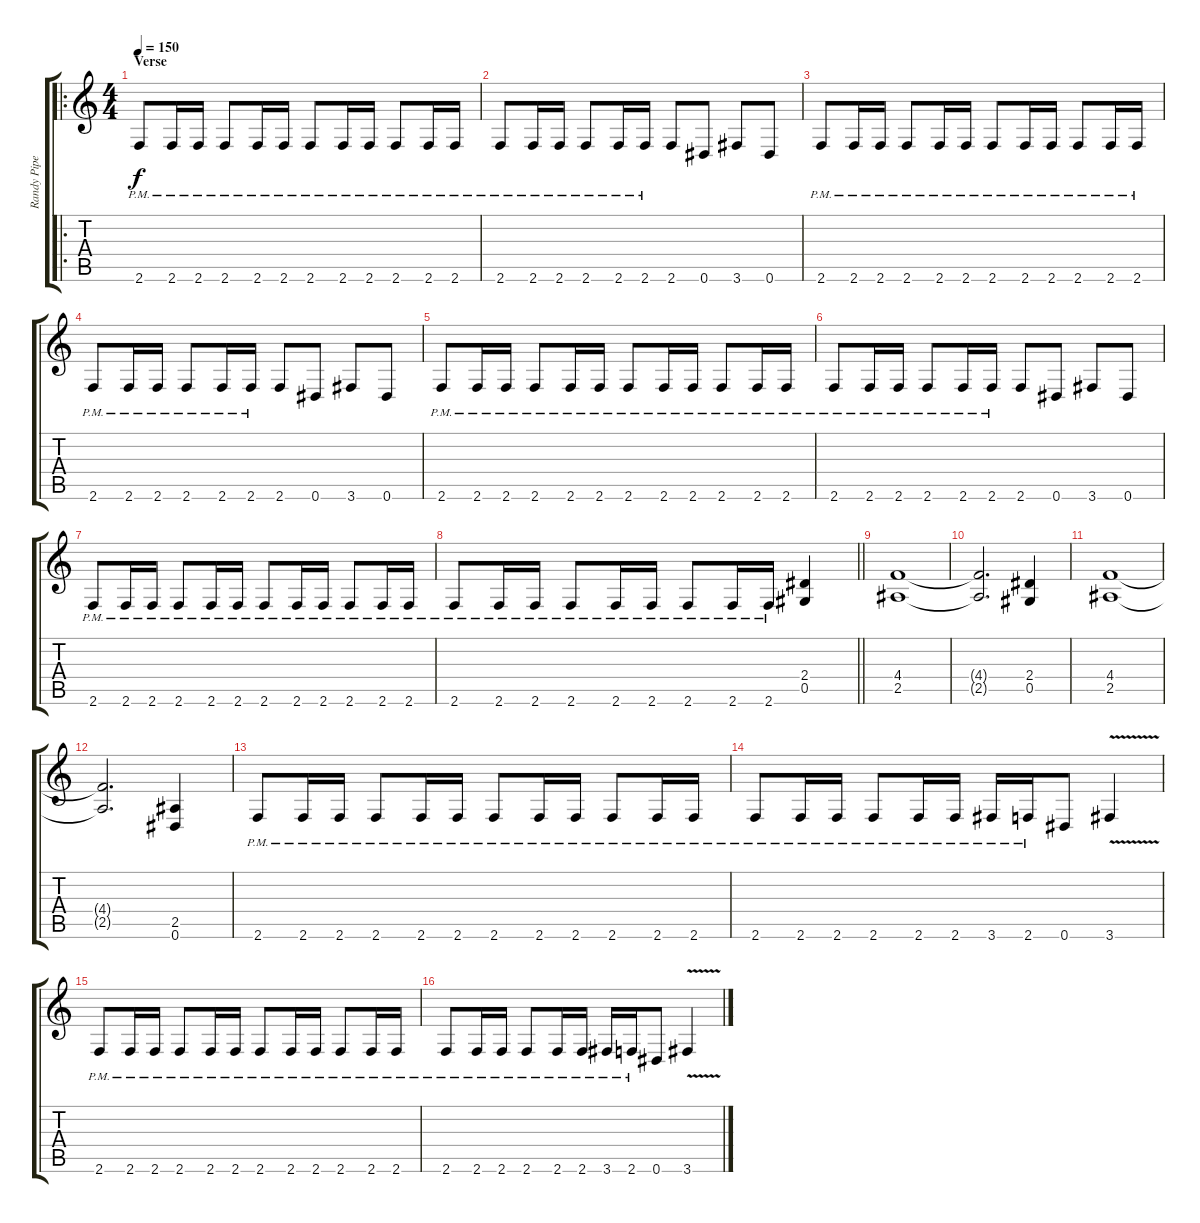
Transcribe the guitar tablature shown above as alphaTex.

\track ("Randy Piper (rythm / solo)" "Randy Pipe") {instrument distortionguitar}
\staff {score tabs}
\tuning (Eb4 Bb3 Gb3 Db3 Ab2 Eb2) {hide}
\ro
\ts (4 4)
\section ("" "Verse")
\tempo 150
\clef g2
\ks c
2.6{pm}.8{dy f} 2.6{pm}.16 2.6{pm}.16 2.6{pm}.8 2.6{pm}.16 2.6{pm}.16 2.6{pm}.8 2.6{pm}.16 2.6{pm}.16 2.6{pm}.8 2.6{pm}.16 2.6{pm}.16 |
2.6{pm}.8 2.6{pm}.16 2.6{pm}.16 2.6{pm}.8 2.6{pm}.16 2.6{pm}.16 2.6.8 0.6.8 3.6.8 0.6.8 |
2.6{pm}.8 2.6{pm}.16 2.6{pm}.16 2.6{pm}.8 2.6{pm}.16 2.6{pm}.16 2.6{pm}.8 2.6{pm}.16 2.6{pm}.16 2.6{pm}.8 2.6{pm}.16 2.6{pm}.16 |
2.6{pm}.8 2.6{pm}.16 2.6{pm}.16 2.6{pm}.8 2.6{pm}.16 2.6{pm}.16 2.6.8 0.6.8 3.6.8 0.6.8 |
2.6{pm}.8 2.6{pm}.16 2.6{pm}.16 2.6{pm}.8 2.6{pm}.16 2.6{pm}.16 2.6{pm}.8 2.6{pm}.16 2.6{pm}.16 2.6{pm}.8 2.6{pm}.16 2.6{pm}.16 |
2.6{pm}.8 2.6{pm}.16 2.6{pm}.16 2.6{pm}.8 2.6{pm}.16 2.6{pm}.16 2.6.8 0.6.8 3.6.8 0.6.8 |
2.6{pm}.8 2.6{pm}.16 2.6{pm}.16 2.6{pm}.8 2.6{pm}.16 2.6{pm}.16 2.6{pm}.8 2.6{pm}.16 2.6{pm}.16 2.6{pm}.8 2.6{pm}.16 2.6{pm}.16 |
\barLineRight lightlight
2.6{pm}.8 2.6{pm}.16 2.6{pm}.16 2.6{pm}.8 2.6{pm}.16 2.6{pm}.16 2.6{pm}.8 2.6{pm}.16 2.6{pm}.16 (2.4 0.5).4 |
(4.4 2.5).1 |
(4.4{t} 2.5{t}).2{d} (2.4 0.5).4 |
(4.4 2.5).1 |
(4.4{t} 2.5{t}).2{d} (2.5 0.6).4 |
2.6{pm}.8 2.6{pm}.16 2.6{pm}.16 2.6{pm}.8 2.6{pm}.16 2.6{pm}.16 2.6{pm}.8 2.6{pm}.16 2.6{pm}.16 2.6{pm}.8 2.6{pm}.16 2.6{pm}.16 |
2.6{pm}.8 2.6{pm}.16 2.6{pm}.16 2.6{pm}.8 2.6{pm}.16 2.6{pm}.16 3.6{pm}.16 2.6{pm}.16 0.6.8 3.6{v}.4 |
2.6{pm}.8 2.6{pm}.16 2.6{pm}.16 2.6{pm}.8 2.6{pm}.16 2.6{pm}.16 2.6{pm}.8 2.6{pm}.16 2.6{pm}.16 2.6{pm}.8 2.6{pm}.16 2.6{pm}.16 |
2.6{pm}.8 2.6{pm}.16 2.6{pm}.16 2.6{pm}.8 2.6{pm}.16 2.6{pm}.16 3.6{pm}.16 2.6{pm}.16 0.6.8 3.6{v}.4
